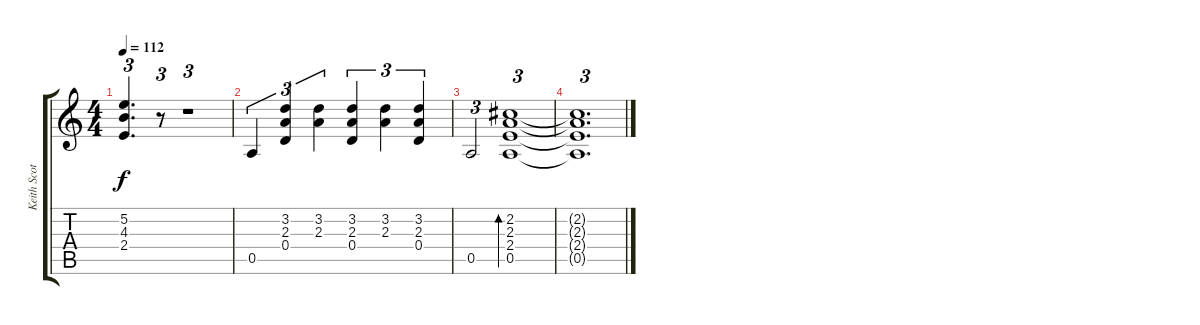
\track ("Keith Scoth Guitar" "Keith Scot") {instrument electricguitarclean}
\staff {score tabs}
\tuning (E4 B3 G3 D3 A2 E2) {hide}
\ts (4 4)
\tempo 112
\clef g2
\ks c
(5.2 4.3 2.4).4{d tu (3 2) dy f} r.8{tu (3 2)} r.1{tu (3 2)} |
0.5.4{tu (3 2)} (3.2 2.3 0.4).4{tu (3 2)} (3.2 2.3).4{tu (3 2)} (3.2 2.3 0.4).4{tu (3 2)} (3.2 2.3).4{tu (3 2)} (3.2 2.3 0.4).4{tu (3 2)} |
0.5.2{tu (3 2)} (2.2 2.3 2.4 0.5).1{tu (3 2) bd 480} |
(2.2{t} 2.3{t} 2.4{t} 0.5{t}).1{d tu (3 2)}
